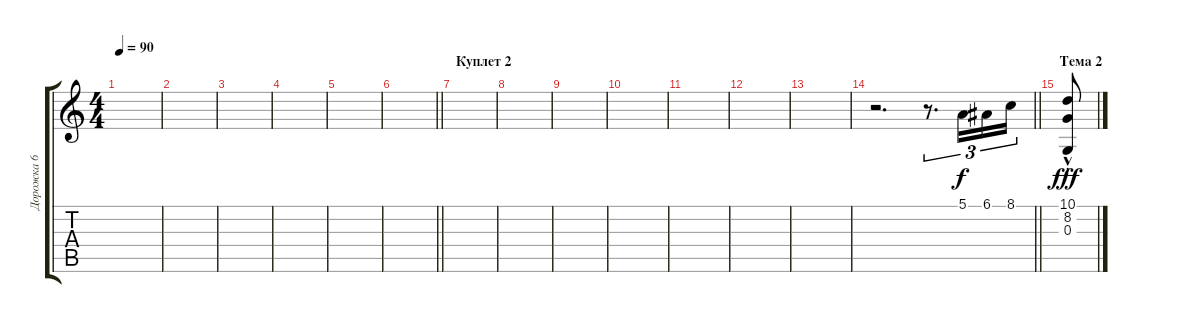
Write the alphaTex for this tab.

\track ("Дорожка 6" "Дорожка 6") {instrument orchestrahit}
\staff {score tabs}
\tuning (E4 B3 G3 D3 A2 E2) {hide}
\ts (4 4)
\tempo 90
\clef g2
\ks c
|
|
|
|
|
\barLineRight lightlight
|
\section ("" "Куплет 2")
|
|
|
|
|
|
|
\barLineRight lightlight
r.2{d} r.8{d tu (3 2)} 5.1.16{tu (3 2)} 6.1.16{tu (3 2)} 8.1.16{tu (3 2)} |
\section ("" "Тема 2")
(10.1{hac} 8.2 0.3{st}).8{dy fff}
